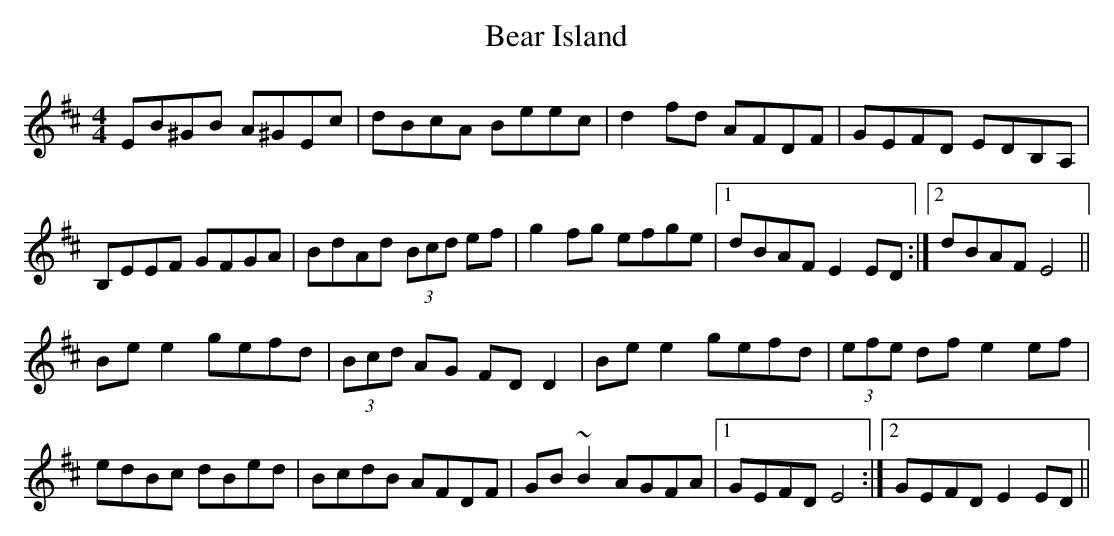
X:1
T:Bear Island
M:4/4
L:1/8
K:EDor
EB^GB A^GEc|dBcA Beec|d2fd AFDF|GEFD EDB,A,|
B,EEF GFGA|BdAd (3Bcd ef|g2fg efge|1 dBAF E2ED:|2 dBAF E4||
Be e2 gefd|(3Bcd AG FDD2|Be e2 gefd|(3efe df e2ef|
edBc dBed|BcdB AFDF|GB~B2 AGFA|1 GEFD E4:|2 GEFD E2ED||
